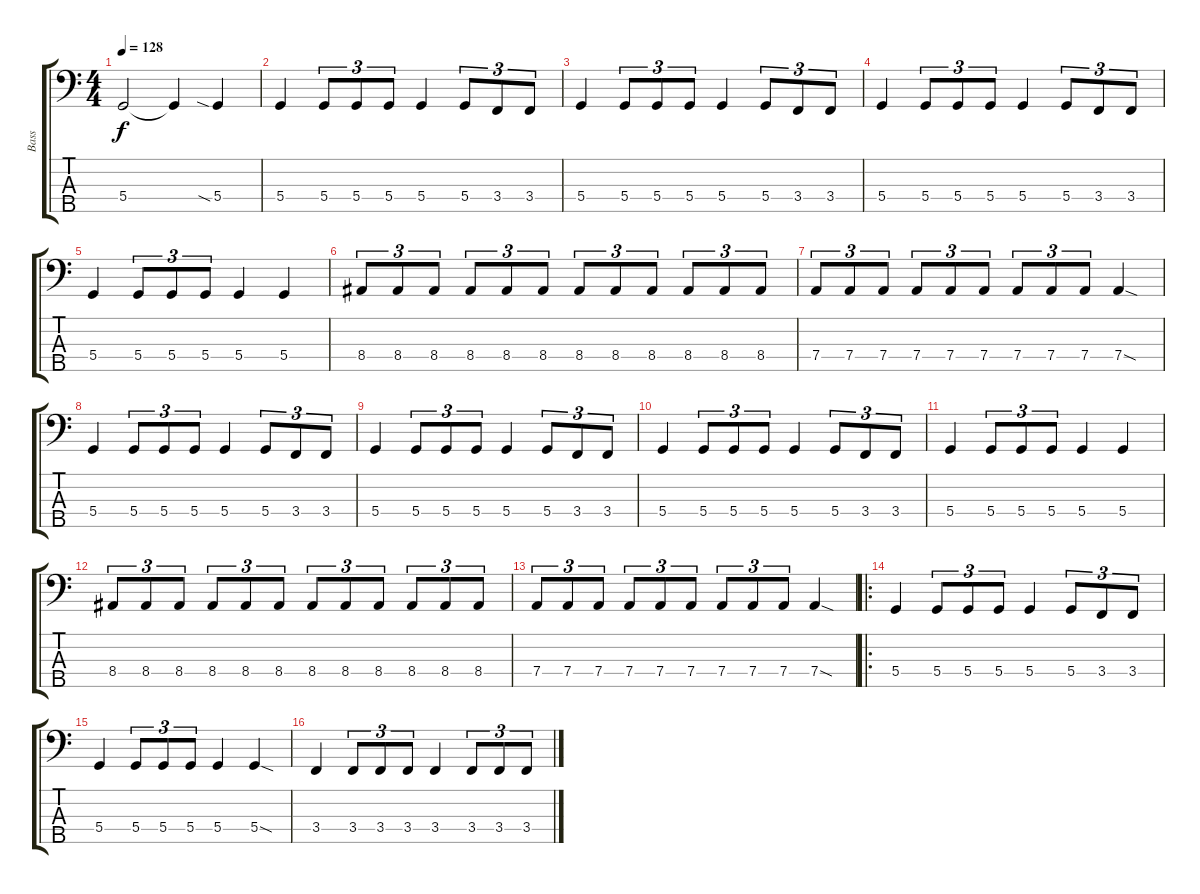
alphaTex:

\track ("Bass" "Bass") {instrument electricbasspick}
\staff {score tabs}
\tuning (F2 C2 G1 D1 A0) {hide}
\ts (4 4)
\tempo 128
\clef f4
\ks c
5.4{t}.2{dy f} 5.4{t}.4 5.4{sia}.4 |
5.4.4 5.4.8{tu (3 2)} 5.4.8{tu (3 2)} 5.4.8{tu (3 2)} 5.4.4 5.4.8{tu (3 2)} 3.4.8{tu (3 2)} 3.4.8{tu (3 2)} |
5.4.4 5.4.8{tu (3 2)} 5.4.8{tu (3 2)} 5.4.8{tu (3 2)} 5.4.4 5.4.8{tu (3 2)} 3.4.8{tu (3 2)} 3.4.8{tu (3 2)} |
5.4.4 5.4.8{tu (3 2)} 5.4.8{tu (3 2)} 5.4.8{tu (3 2)} 5.4.4 5.4.8{tu (3 2)} 3.4.8{tu (3 2)} 3.4.8{tu (3 2)} |
5.4.4 5.4.8{tu (3 2)} 5.4.8{tu (3 2)} 5.4.8{tu (3 2)} 5.4.4 5.4.4 |
8.4.8{tu (3 2)} 8.4.8{tu (3 2)} 8.4.8{tu (3 2)} 8.4.8{tu (3 2)} 8.4.8{tu (3 2)} 8.4.8{tu (3 2)} 8.4.8{tu (3 2)} 8.4.8{tu (3 2)} 8.4.8{tu (3 2)} 8.4.8{tu (3 2)} 8.4.8{tu (3 2)} 8.4.8{tu (3 2)} |
7.4.8{tu (3 2)} 7.4.8{tu (3 2)} 7.4.8{tu (3 2)} 7.4.8{tu (3 2)} 7.4.8{tu (3 2)} 7.4.8{tu (3 2)} 7.4.8{tu (3 2)} 7.4.8{tu (3 2)} 7.4.8{tu (3 2)} 7.4{sod}.4 |
5.4.4 5.4.8{tu (3 2)} 5.4.8{tu (3 2)} 5.4.8{tu (3 2)} 5.4.4 5.4.8{tu (3 2)} 3.4.8{tu (3 2)} 3.4.8{tu (3 2)} |
5.4.4 5.4.8{tu (3 2)} 5.4.8{tu (3 2)} 5.4.8{tu (3 2)} 5.4.4 5.4.8{tu (3 2)} 3.4.8{tu (3 2)} 3.4.8{tu (3 2)} |
5.4.4 5.4.8{tu (3 2)} 5.4.8{tu (3 2)} 5.4.8{tu (3 2)} 5.4.4 5.4.8{tu (3 2)} 3.4.8{tu (3 2)} 3.4.8{tu (3 2)} |
5.4.4 5.4.8{tu (3 2)} 5.4.8{tu (3 2)} 5.4.8{tu (3 2)} 5.4.4 5.4.4 |
8.4.8{tu (3 2)} 8.4.8{tu (3 2)} 8.4.8{tu (3 2)} 8.4.8{tu (3 2)} 8.4.8{tu (3 2)} 8.4.8{tu (3 2)} 8.4.8{tu (3 2)} 8.4.8{tu (3 2)} 8.4.8{tu (3 2)} 8.4.8{tu (3 2)} 8.4.8{tu (3 2)} 8.4.8{tu (3 2)} |
7.4.8{tu (3 2)} 7.4.8{tu (3 2)} 7.4.8{tu (3 2)} 7.4.8{tu (3 2)} 7.4.8{tu (3 2)} 7.4.8{tu (3 2)} 7.4.8{tu (3 2)} 7.4.8{tu (3 2)} 7.4.8{tu (3 2)} 7.4{sod}.4 |
\ro
5.4.4 5.4.8{tu (3 2)} 5.4.8{tu (3 2)} 5.4.8{tu (3 2)} 5.4.4 5.4.8{tu (3 2)} 3.4.8{tu (3 2)} 3.4.8{tu (3 2)} |
5.4.4 5.4.8{tu (3 2)} 5.4.8{tu (3 2)} 5.4.8{tu (3 2)} 5.4.4 5.4{sod}.4 |
3.4.4 3.4.8{tu (3 2)} 3.4.8{tu (3 2)} 3.4.8{tu (3 2)} 3.4.4 3.4.8{tu (3 2)} 3.4.8{tu (3 2)} 3.4.8{tu (3 2)}
